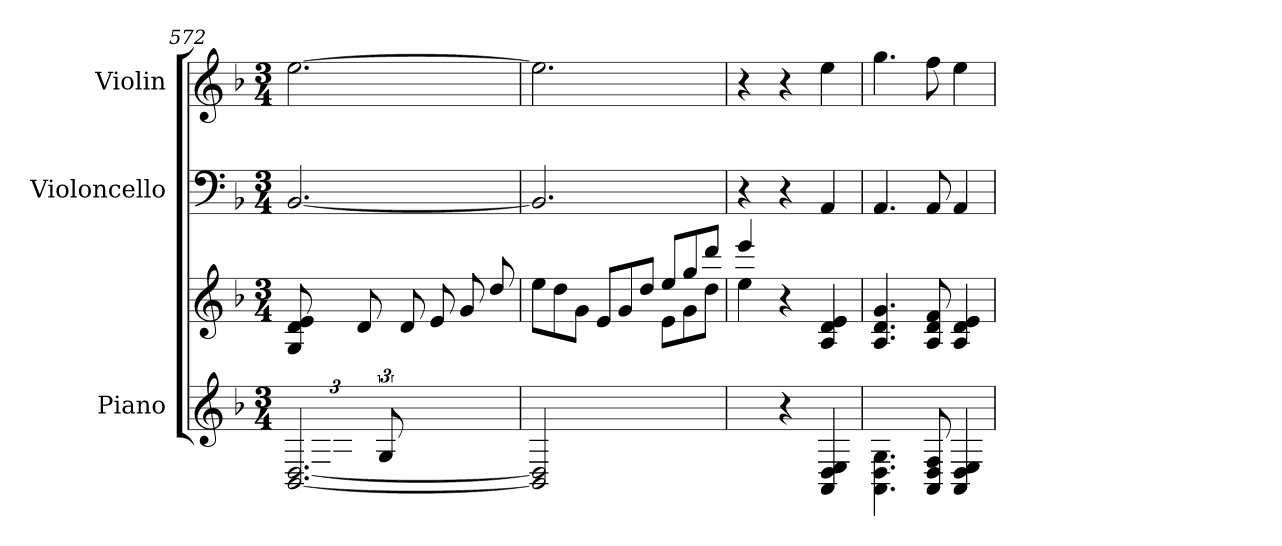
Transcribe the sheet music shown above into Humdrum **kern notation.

**kern	**kern	**kern	**kern
*part3	*part3	*part2	*part1
*staff4	*staff3	*staff2	*staff1
*I"Piano	*	*I"Violoncello	*I"Violin
*I'Pno	*	*I'Vc	*I'Vln
*clefG2	*clefG2	*clefF4	*clefG2
*k[b-]	*k[b-]	*k[b-]	*k[b-]
*M3/4	*M3/4	*M3/4	*M3/4
=572	=572	=572	=572
*^	*	*	*
*	*	*Xtuplet	*	*
12ryy	[2.BB-/ [2.D/	12G/ 12d/ 12e/L	[2.BB-/	[2.ee\
12E/	.	6ryy	.	.
12G/J	.	.	.	.
12ryy	.	12d/L	.	.
12G/	.	12ryy	.	.
3ryy	.	12d/J	.	.
.	.	12e/L	.	.
.	.	12g/	.	.
.	.	12dd/J	.	.
*v	*v	*	*	*
=573	=573	=573	=573
*	*^	*	*
2BB-/] 2D/]	12ee\L	2ryy	2.BB-/]	2.ee\]
.	12dd\	.	.	.
.	12g\J	.	.	.
.	12e/L	.	.	.
.	12g/	.	.	.
.	12dd/J	.	.	.
4ryy	12ee/L	12e\L	.	.
.	12gg/	12g\	.	.
.	12ddd/J	12dd\J	.	.
!!LO:LB:g=z
=574	=574	=574	=574	=574
4ryy	4eee/	4ee\	4r	4r
4r	4r	2ryy	4r	4r
4AA/ 4D/ 4E/	4A/ 4d/ 4e/	.	4AA/	4ee\
*	*v	*v	*	*
=575	=575	=575	=575
4.AA\ 4.D\ 4.G\	4.A/ 4.d/ 4.g/	4.AA/	4.gg\
8AA/ 8D/ 8F/	8A/ 8d/ 8f/	8AA/	8ff\
4AA/ 4D/ 4E/	4A/ 4d/ 4e/	4AA/	4ee\
=	=	=	=
*-	*-	*-	*-
